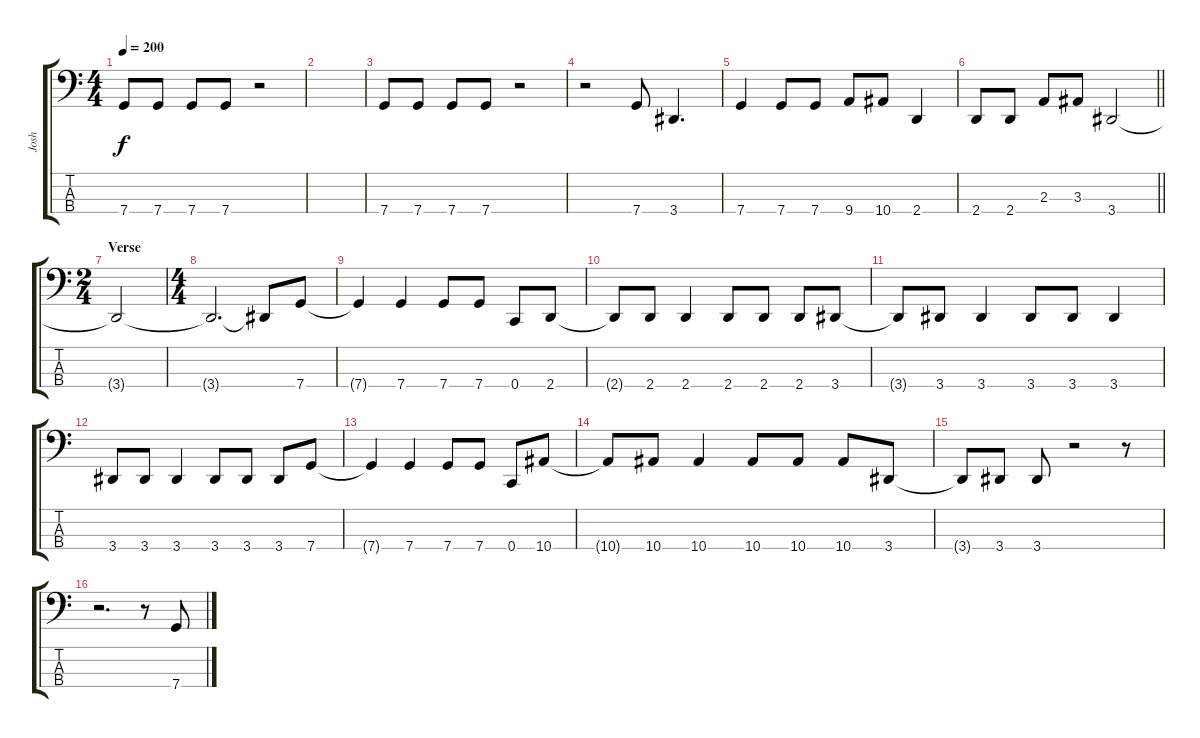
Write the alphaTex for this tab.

\track ("Josh" "Josh") {instrument electricbasspick}
\staff {score tabs}
\tuning (F2 C2 G1 C1) {hide}
\ts (4 4)
\tempo 200
\clef f4
\ks c
7.4.8{dy f} 7.4.8 7.4.8 7.4.8 r.2 |
|
7.4.8 7.4.8 7.4.8 7.4.8 r.2 |
r.2 7.4.8 3.4.4{d} |
7.4.4 7.4.8 7.4.8 9.4.8 10.4.8 2.4.4 |
\barLineRight lightlight
2.4.8 2.4.8 2.3.8 3.3.8 3.4.2 |
\ts (2 4)
\section ("" "Verse")
3.4{t}.2 |
\ts (4 4)
3.4{t}.2{d} 3.4{t}.8 7.4.8 |
7.4{t}.4 7.4.4 7.4.8 7.4.8 0.4.8 2.4.8 |
2.4{t}.8 2.4.8 2.4.4 2.4.8 2.4.8 2.4.8 3.4.8 |
3.4{t}.8 3.4.8 3.4.4 3.4.8 3.4.8 3.4.4 |
3.4.8 3.4.8 3.4.4 3.4.8 3.4.8 3.4.8 7.4.8 |
7.4{t}.4 7.4.4 7.4.8 7.4.8 0.4.8 10.4.8 |
10.4{t}.8 10.4.8 10.4.4 10.4.8 10.4.8 10.4.8 3.4.8 |
3.4{t}.8 3.4.8 3.4.8 r.2 r.8 |
r.2{d} r.8 7.4.8
